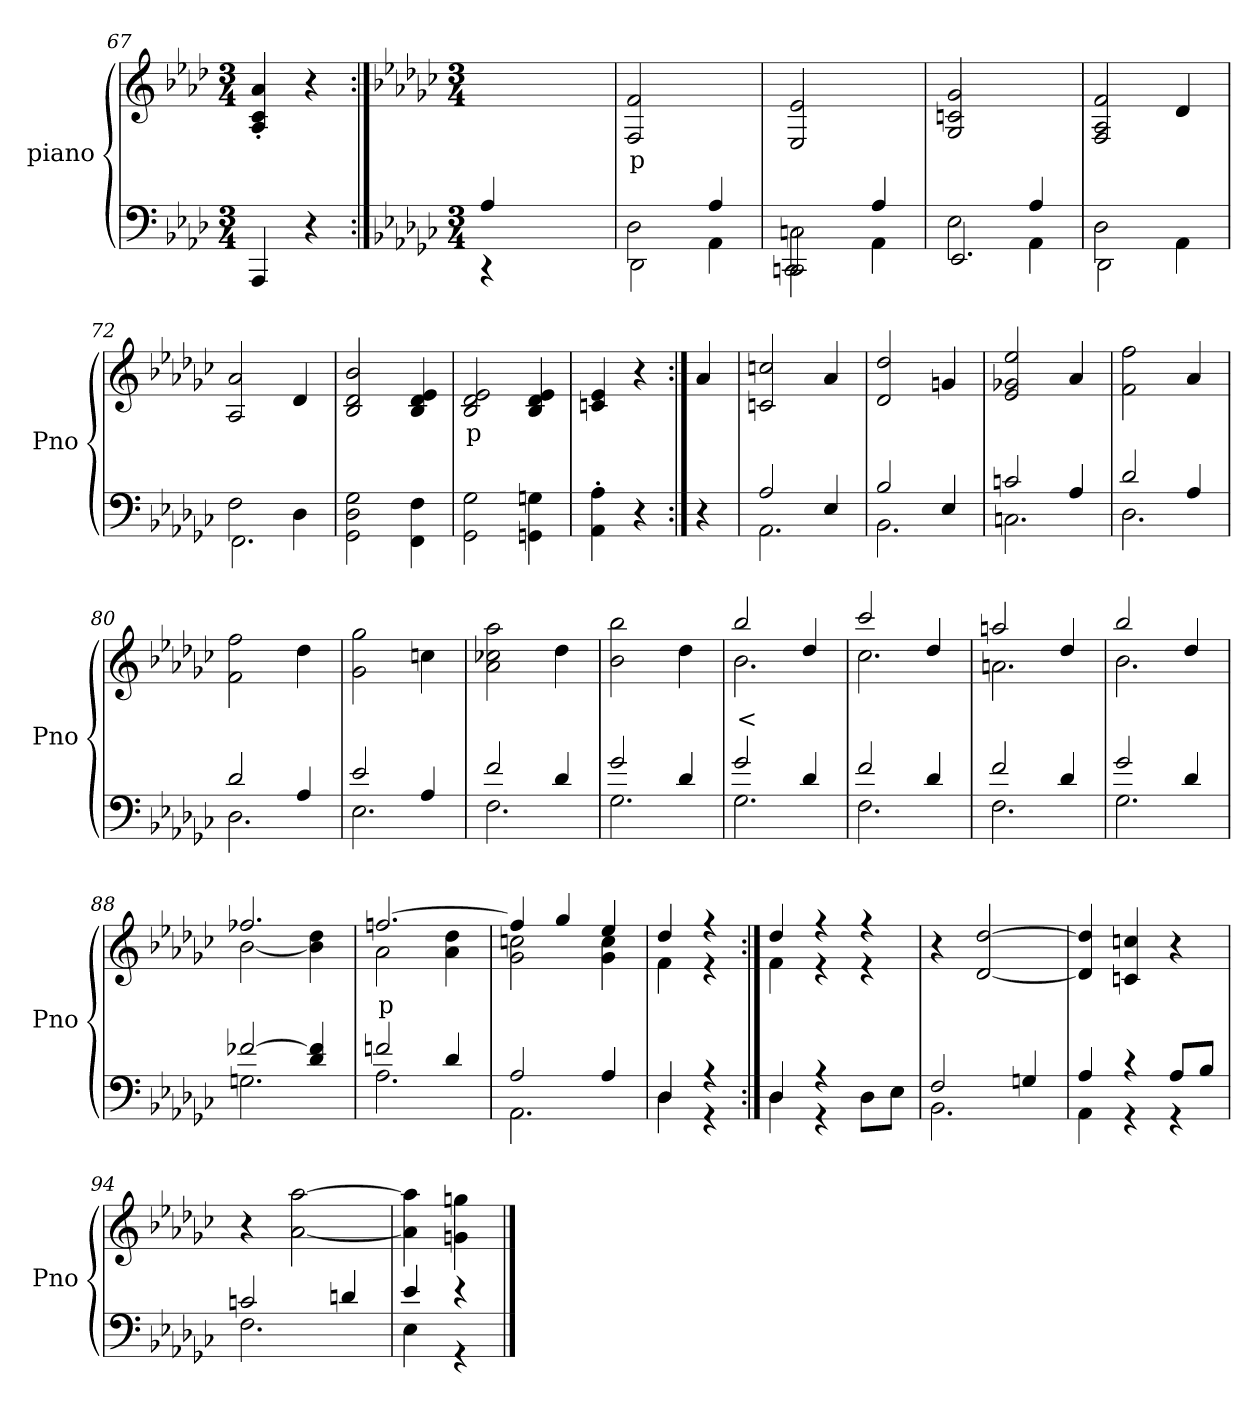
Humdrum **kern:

**kern	**kern	**text
*part2	*part1	*part1
*staff2	*staff1	*staff1
*I"piano	*I"piano	*
*I'Pno	*I'Pno	*
*clefF4	*clefG2	*
*k[b-e-a-d-]	*k[b-e-a-d-]	*
*A-:	*A-:	*
*M3/4	*M3/4	*
=67	=67	=67
4AAA-/	4A-/' 4c/' 4a-/'	.
4r	4r	.
=67X2:|!	=67X2:|!	=67X2:|!
*k[b-e-a-d-g-c-]	*k[b-e-a-d-g-c-]	*
*M3/4	*M3/4	*
*^	*	*
4A-/	4r	2.ryy	.
2ryy	2ryy	.	.
=68	=68	=68	=68
!	!	!	!LO:LY:b
2D-\	2DD-\	2F/ 2f/	p
4A-/	4AA-\	4ryy	.
!!LO:LB:g=z
=69	=69	=69	=69
*	*^	*	*
2Cn\	2CCn\	2CC/	2E-/ 2e-/	.
4A-/	4AA-\	4ryy	4ryy	.
=70	=70	=70	=70	=70
2E-\	2ryy	2.EE-/	2G-/ 2cn/ 2g-/	.
4A-/	4AA-\	.	4ryy	.
*	*v	*v	*	*
=71	=71	=71	=71
2D-\	2DD-\	2F/ 2A-/ 2f/	.
4ryy	4AA-\	4d-/	.
=72	=72	=72	=72
2F\	2.FF\	2A-/ 2a-/	.
4D-\	.	4d-/	.
*v	*v	*	*
=73	=73	=73
2GG-\ 2D-\ 2G-\	2B-/ 2d-/ 2b-/	.
4FF\ 4F\	4B-/ 4d-/ 4e-/	.
=74	=74	=74
!	!	!LO:LY:b
2GG-\ 2G-\	2B-/ 2d-/ 2e-/	p
4GGn\ 4Gn\	4B-/ 4d-/ 4e-/	.
=75	=75	=75
4AA-\' 4A-\'	4cn/ 4e-/	.
4r	4r	.
=75X3:|!	=75X3:|!	=75X3:|!
4r	4a-/	.
=76	=76	=76
*^	*	*
2A-/	2.AA-\	2cn/ 2ccn/	.
4E-/	.	4a-/	.
!!LO:PB:g=z
=77	=77	=77	=77
2B-/	2.BB-\	2d-/ 2dd-/	.
4E-/	.	4gn/	.
=78	=78	=78	=78
2cn/	2.Cn\	2e-/ 2g-X/ 2ee-/	.
4A-/	.	4a-/	.
=79	=79	=79	=79
2d-/	2.D-\	2f\ 2ff\	.
4A-/	.	4a-/	.
=80	=80	=80	=80
2d-/	2.D-\	2f\ 2ff\	.
4A-/	.	4dd-\	.
=81	=81	=81	=81
2e-/	2.E-\	2g-\ 2gg-\	.
4A-/	.	4ccn\	.
=82	=82	=82	=82
2f/	2.F\	2a-\ 2cc-X\ 2aa-\	.
4d-/	.	4dd-\	.
=83	=83	=83	=83
2g-/	2.G-\	2b-\ 2bb-\	.
4d-/	.	4dd-\	.
=84	=84	=84	=84
*	*	*^	*
!	!	!	!	!LO:LY:b
2g-/	2.G-\	2bb-/	2.b-\	<
4d-/	.	4dd-/	.	.
=85	=85	=85	=85	=85
2f/	2.F\	2ccc-/	2.cc-\	.
4d-/	.	4dd-/	.	.
!!LO:LB:g=z	!!
=86	=86	=86	=86	=86
2f/	2.F\	2aan/	2.an\	.
4d-/	.	4dd-/	.	.
=87	=87	=87	=87	=87
2g-/	2.G-\	2bb-/	2.b-\	.
4d-/	.	4dd-/	.	.
=88	=88	=88	=88	=88
[2f-X/	2.Gn\	2.ff-X/	[2b-\	.
4d-/ 4f-/]	.	.	4b-\] 4dd-\	.
=89	=89	=89	=89	=89
!	!	!	!	!LO:LY:b
2fn/	2.A-\	[2.ffn/	2a-\	p
4d-/	.	.	4a-\ 4dd-\	.
=90	=90	=90	=90	=90
2A-/	2.AA-\	4ff/]	2g-\ 2ccn\	.
.	.	4gg-/	.	.
4A-/	.	4ee-/	4g-\ 4cc\	.
=91	=91	=91	=91	=91
4D-/	4D-\	4dd-/	4f\	.
4r	4r	4r	4r	.
=91X4:|!	=91X4:|!	=91X4:|!	=91X4:|!	=91X4:|!
4D-/	4D-\	4dd-/	4f\	.
4r	4r	4r	4r	.
8D-\L	4ryy	4r	4r	.
8E-\J	.	.	.	.
*	*	*v	*v	*
=92	=92	=92	=92
2F/	2.BB-\	4r	.
.	.	[2d-/ [2dd-/	.
4Gn/	.	.	.
!!LO:LB:g=z
=93	=93	=93	=93
4A-/	4AA-\	4d-/] 4dd-/]	.
4r	4r	4cn/ 4ccn/	.
8A-/L	4r	4r	.
8B-/J	.	.	.
=94	=94	=94	=94
2cn/	2.F\	4r	.
.	.	[2a-\ [2aa-\	.
4dn/	.	.	.
=95	=95	=95	=95
4e-/	4E-\	4a-\] 4aa-\]	.
4r	4r	4gn\ 4ggn\	.
*v	*v	*	*
==	==	==
*-	*-	*-
